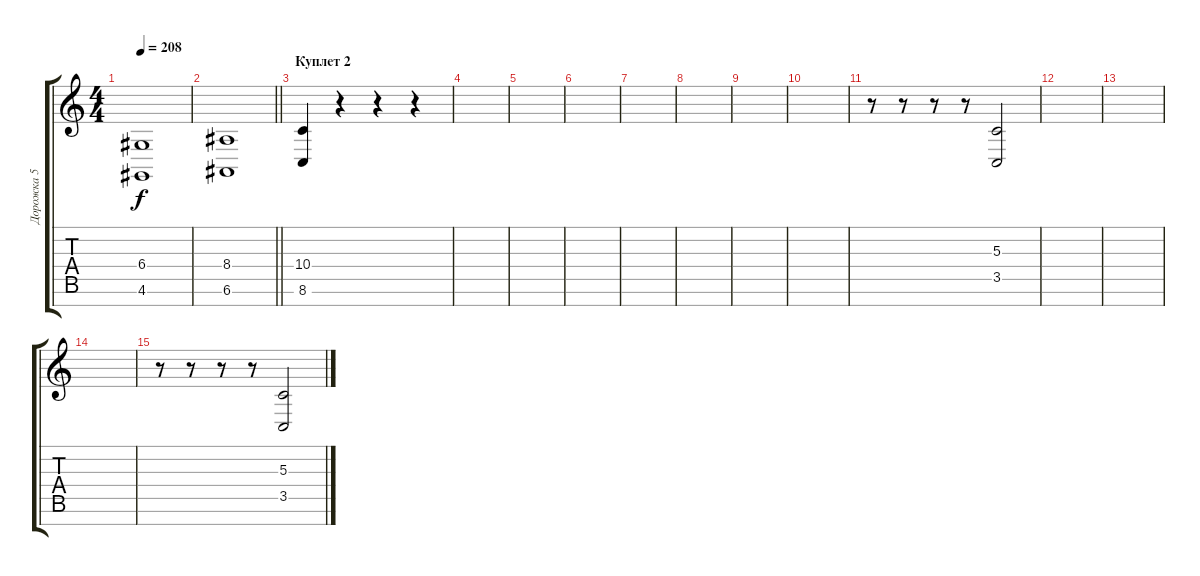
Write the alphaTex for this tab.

\track ("Дорожка 5" "Дорожка 5") {instrument tuba}
\staff {score tabs}
\tuning (E4 B3 G3 D3 A2 E2 B1) {hide}
\ts (4 4)
\tempo 208
\clef g2
\ks c
(6.4 4.6).1{dy f} |
\barLineRight lightlight
(8.4 6.6).1 |
\section ("" "Куплет 2")
(10.4 8.6).4 r.4 r.4 r.4 |
|
|
|
|
|
|
|
r.8 r.8 r.8 r.8 (5.3 3.5).2 |
|
|
|
r.8 r.8 r.8 r.8 (5.3 3.5).2
